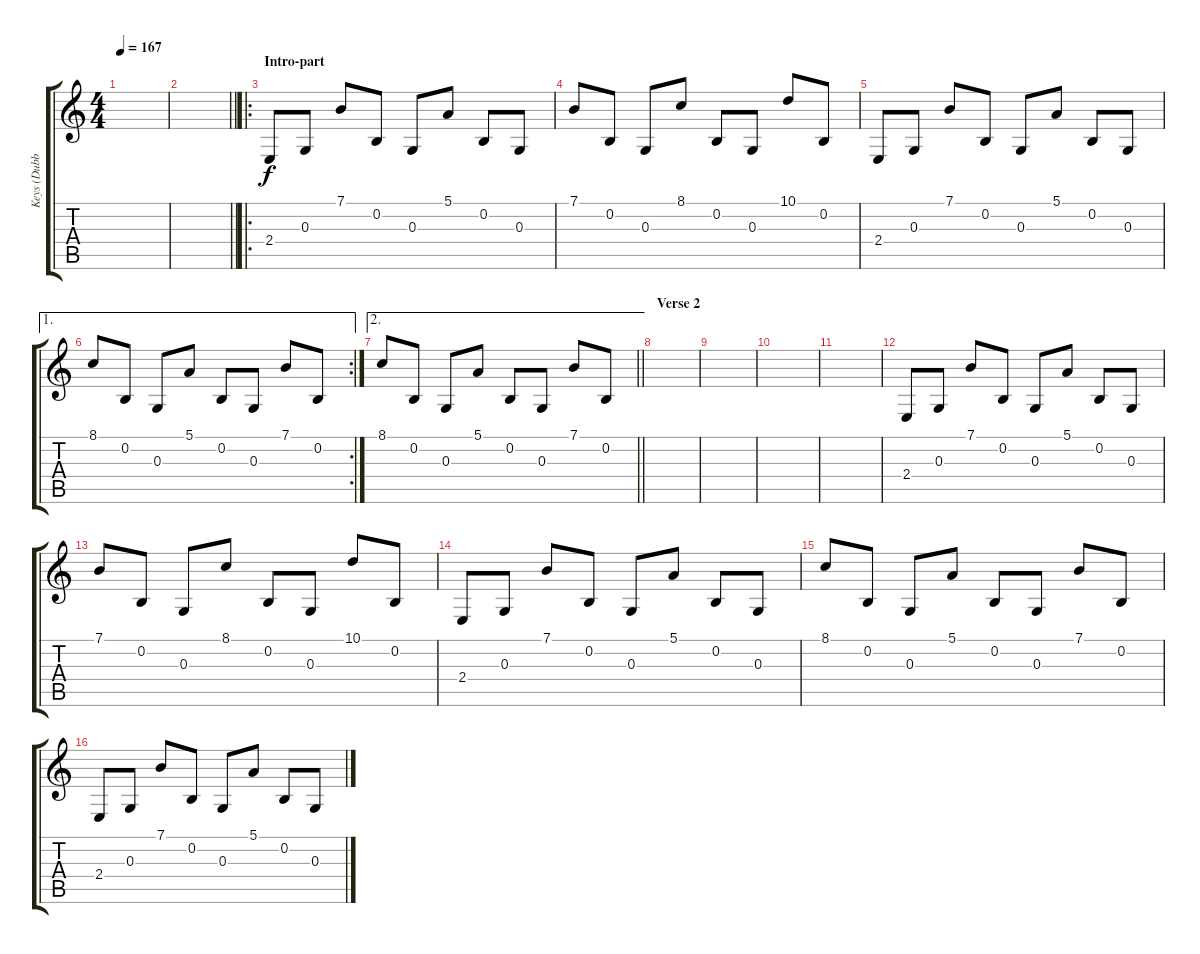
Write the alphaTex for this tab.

\track ("Keys (Dubbed)" "Keys (Dubb") {instrument lead8bassandlead}
\staff {score tabs}
\tuning (E4 B3 G3 D3 A2 E2) {hide}
\ts (4 4)
\tempo 167
\clef g2
\ks c
|
\barLineRight lightlight
|
\ro
\section ("" "Intro-part")
2.4.8 0.3.8 7.1.8 0.2.8 0.3.8 5.1.8 0.2.8 0.3.8 |
7.1.8 0.2.8 0.3.8 8.1.8 0.2.8 0.3.8 10.1.8 0.2.8 |
2.4.8 0.3.8 7.1.8 0.2.8 0.3.8 5.1.8 0.2.8 0.3.8 |
\ae 1
\rc 2
8.1.8 0.2.8 0.3.8 5.1.8 0.2.8 0.3.8 7.1.8 0.2.8 |
\ae 2
\barLineRight lightlight
8.1.8 0.2.8 0.3.8 5.1.8 0.2.8 0.3.8 7.1.8 0.2.8 |
\section ("" "Verse 2")
|
|
|
|
2.4.8 0.3.8 7.1.8 0.2.8 0.3.8 5.1.8 0.2.8 0.3.8 |
7.1.8 0.2.8 0.3.8 8.1.8 0.2.8 0.3.8 10.1.8 0.2.8 |
2.4.8 0.3.8 7.1.8 0.2.8 0.3.8 5.1.8 0.2.8 0.3.8 |
8.1.8 0.2.8 0.3.8 5.1.8 0.2.8 0.3.8 7.1.8 0.2.8 |
2.4.8 0.3.8 7.1.8 0.2.8 0.3.8 5.1.8 0.2.8 0.3.8
